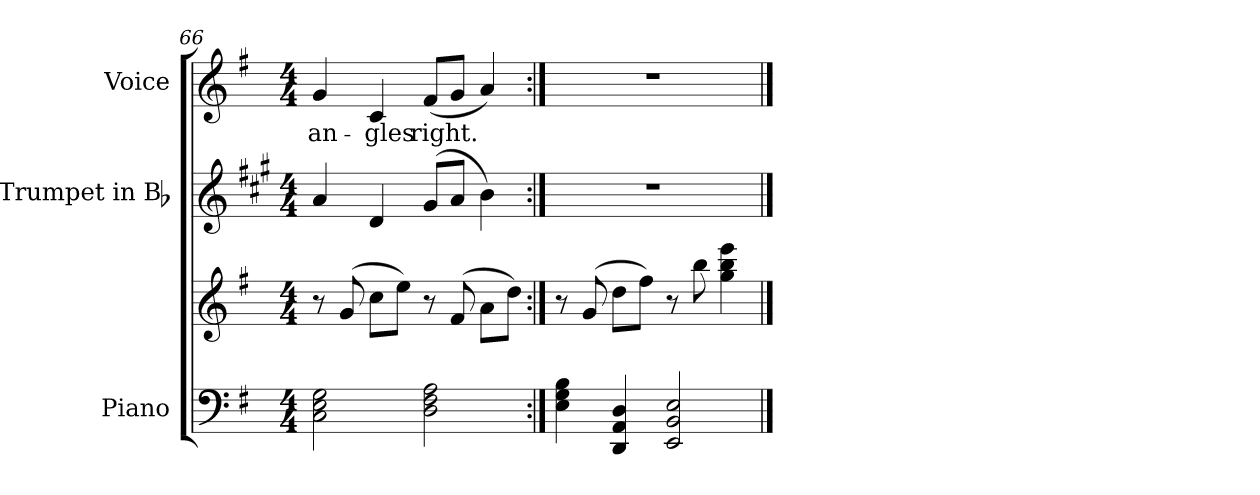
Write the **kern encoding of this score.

**kern	**kern	**kern	**kern	**text
*part3	*part3	*part2	*part1	*part1
*staff4	*staff3	*staff2	*staff1	*staff1
*I"Piano	*	*I"Trumpet in Bb	*I"Voice	*
*I'Pno.	*	*I'Tpt.	*I'Voice	*
*clefF4	*clefG2	*clefG2	*clefG2	*
*	*	*ITrd1c2	*	*
*k[f#]	*k[f#]	*k[f#]	*k[f#]	*
*G:	*G:	*G:	*G:	*
*M4/4	*M4/4	*M4/4	*M4/4	*
=66	=66	=66	=66	=66
!	!	!	!	!LO:LY:b:color=#000000
2Ci\ 2Ei 2Gi	8r	4gi/	4gi/	an-
.	(8gi/	.	.	.
!	!	!	!	!LO:LY:b:color=#000000
.	8cci\L	4ci/	4ci/	-gles
.	8eei\J)	.	.	.
!	!	!	!	!LO:LY:b:color=#000000
2Di\ 2F#i 2Ai	8r	(8f#i/L	(8f#i/L	right.
.	(8f#i/	8gi/J	8gi/J	.
.	8ai\L	4ai\)	4ai/)	.
.	8ddi\J)	.	.	.
=67:|!	=67:|!	=67:|!	=67:|!	=67:|!
*^	*	*	*	*
4Ei\ 4Gi 4Bi	4ryy	8r	1r	1r	.
.	.	(8gi/	.	.	.
4ryy	4DDi/ 4AAi 4Di	8ddi\L	.	.	.
.	.	8ff#i\J)	.	.	.
2EEi/ 2BBi 2Ei	2ryy	8r	.	.	.
.	.	8bbi\	.	.	.
.	.	4ggi\ 4bbi 4eeei	.	.	.
*v	*v	*	*	*	*
==	==	==	==	==
*-	*-	*-	*-	*-
